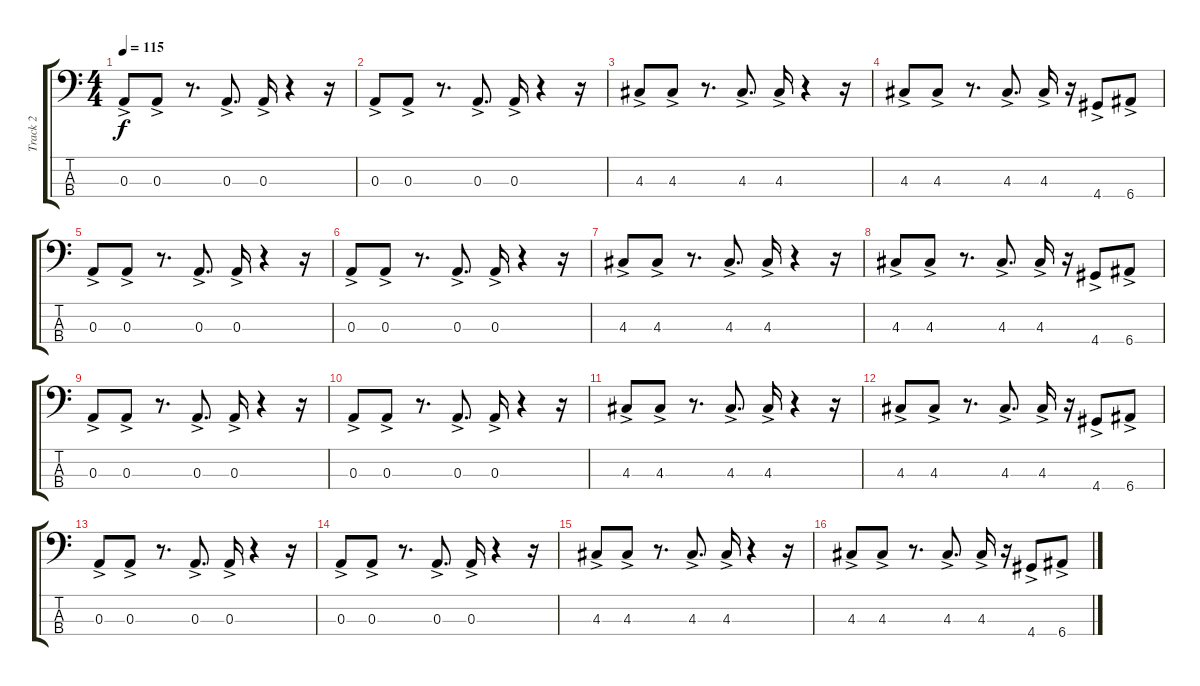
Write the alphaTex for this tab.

\track ("Track 2" "Track 2") {instrument electricbassfinger}
\staff {score tabs}
\tuning (G2 D2 A1 E1) {hide}
\ts (4 4)
\tempo 115
\clef f4
\ks c
0.3{ac}.8{dy f} 0.3{ac}.8 r.8{d} 0.3{ac}.8{d} 0.3{ac}.16 r.4 r.16 |
0.3{ac}.8 0.3{ac}.8 r.8{d} 0.3{ac}.8{d} 0.3{ac}.16 r.4 r.16 |
4.3{ac}.8 4.3{ac}.8 r.8{d} 4.3{ac}.8{d} 4.3{ac}.16 r.4 r.16 |
4.3{ac}.8 4.3{ac}.8 r.8{d} 4.3{ac}.8{d} 4.3{ac}.16 r.16 4.4{ac}.8 6.4{ac}.8 |
0.3{ac}.8 0.3{ac}.8 r.8{d} 0.3{ac}.8{d} 0.3{ac}.16 r.4 r.16 |
0.3{ac}.8 0.3{ac}.8 r.8{d} 0.3{ac}.8{d} 0.3{ac}.16 r.4 r.16 |
4.3{ac}.8 4.3{ac}.8 r.8{d} 4.3{ac}.8{d} 4.3{ac}.16 r.4 r.16 |
4.3{ac}.8 4.3{ac}.8 r.8{d} 4.3{ac}.8{d} 4.3{ac}.16 r.16 4.4{ac}.8 6.4{ac}.8 |
0.3{ac}.8 0.3{ac}.8 r.8{d} 0.3{ac}.8{d} 0.3{ac}.16 r.4 r.16 |
0.3{ac}.8 0.3{ac}.8 r.8{d} 0.3{ac}.8{d} 0.3{ac}.16 r.4 r.16 |
4.3{ac}.8 4.3{ac}.8 r.8{d} 4.3{ac}.8{d} 4.3{ac}.16 r.4 r.16 |
4.3{ac}.8 4.3{ac}.8 r.8{d} 4.3{ac}.8{d} 4.3{ac}.16 r.16 4.4{ac}.8 6.4{ac}.8 |
0.3{ac}.8 0.3{ac}.8 r.8{d} 0.3{ac}.8{d} 0.3{ac}.16 r.4 r.16 |
0.3{ac}.8 0.3{ac}.8 r.8{d} 0.3{ac}.8{d} 0.3{ac}.16 r.4 r.16 |
4.3{ac}.8 4.3{ac}.8 r.8{d} 4.3{ac}.8{d} 4.3{ac}.16 r.4 r.16 |
4.3{ac}.8 4.3{ac}.8 r.8{d} 4.3{ac}.8{d} 4.3{ac}.16 r.16 4.4{ac}.8 6.4{ac}.8
